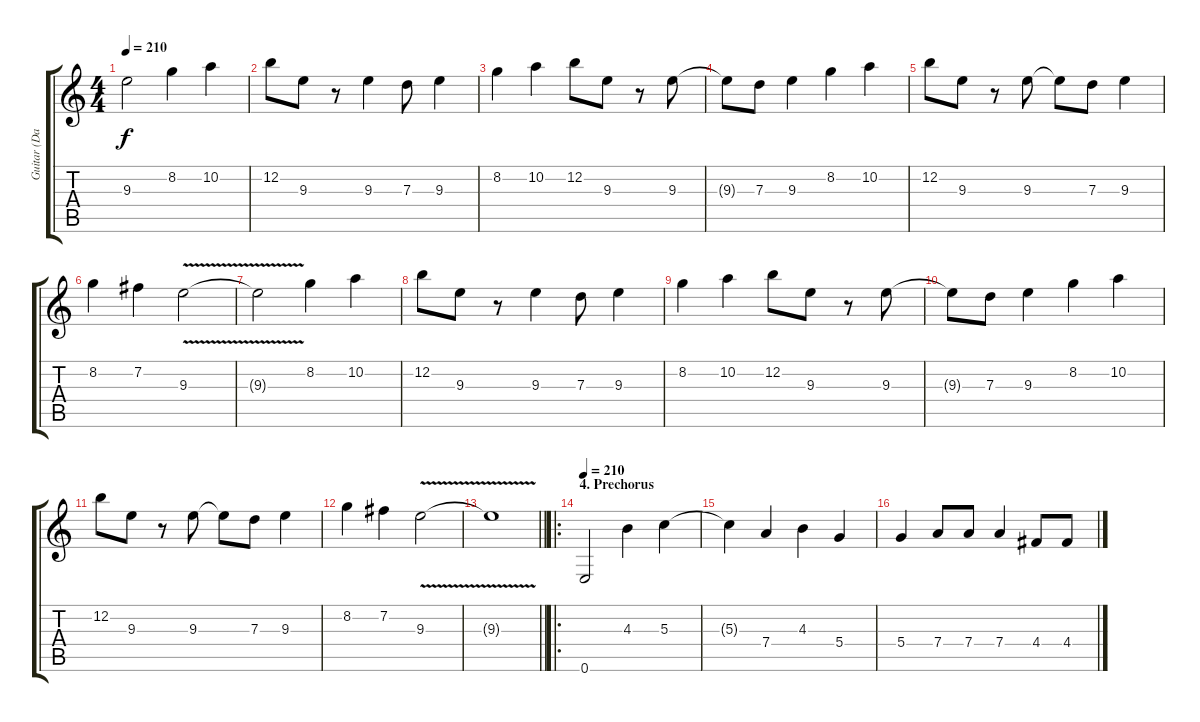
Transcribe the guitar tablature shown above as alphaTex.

\track ("Guitar (Dave Murray)" "Guitar (Da") {instrument electricguitarjazz}
\staff {score tabs}
\tuning (E4 B3 G3 D3 A2 E2) {hide}
\ts (4 4)
\tempo 210
\clef g2
\ks c
9.3{t}.2{dy f} 8.2.4 10.2.4 |
12.2.8 9.3.8 r.8 9.3.4 7.3.8 9.3.4 |
8.2.4 10.2.4 12.2.8 9.3.8 r.8 9.3.8 |
9.3{t}.8 7.3.8 9.3.4 8.2.4 10.2.4 |
12.2.8 9.3.8 r.8 9.3.8 9.3{t}.8 7.3.8 9.3.4 |
8.2.4 7.2.4 9.3{v}.2 |
9.3{t}.2 8.2.4 10.2.4 |
12.2.8 9.3.8 r.8 9.3.4 7.3.8 9.3.4 |
8.2.4 10.2.4 12.2.8 9.3.8 r.8 9.3.8 |
9.3{t}.8 7.3.8 9.3.4 8.2.4 10.2.4 |
12.2.8 9.3.8 r.8 9.3.8 9.3{t}.8 7.3.8 9.3.4 |
8.2.4 7.2.4 9.3{v}.2 |
\barLineRight lightlight
9.3{t}.1 |
\ro
\section ("" "4. Prechorus")
\tempo 210
0.6.2 4.3.4 5.3.4 |
5.3{t}.4 7.4.4 4.3.4 5.4.4 |
5.4.4 7.4.8 7.4.8 7.4.4 4.4.8 4.4.8
